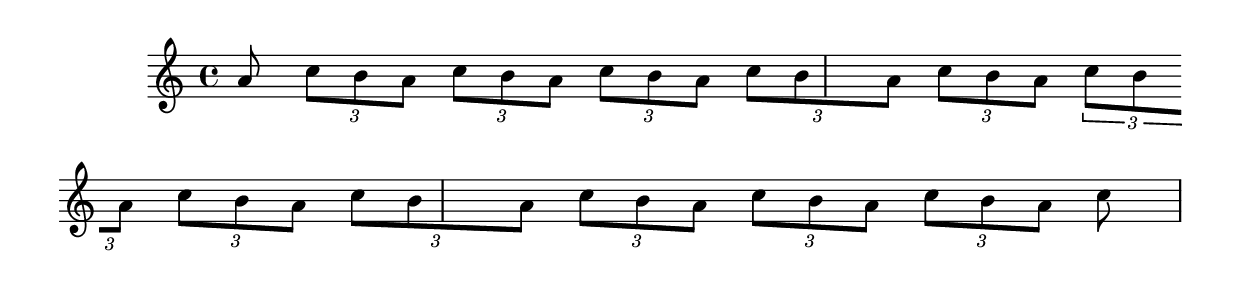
%% Do not edit this file; it is automatically
%% generated from LSR http://lsr.dsi.unimi.it
%% This file is in the public domain.
\version "2.13.16"

\header {
  lsrtags = "rhythms"

%% Translation of GIT committish: 1d589aa04c20d7711bf662618adbdd6d445db29d
 doctitlees = "Permitir saltos de línea dentro de grupos especiales con barra"
 texidoces = "
Este ejemplo artificial muestra cómo se pueden permitir tanto los
saltos de línea manuales como los automáticos dentro de un grupo de
valoración especial unido por una barra.  Observe que estos grupos
sincopados se deben barrar manualmente.

"

%% Translation of GIT committish: 0a868be38a775ecb1ef935b079000cebbc64de40
  texidocde = "
Dieses künstliche Beispiel zeigt, wie sowohl automatische als auch
manuelle Zeilenumbrüche innerhalb einer N-tole mit Balken erlaubt
werden können.  Diese unregelmäßige Bebalkung muss allerdings manuell
gesetzt werden.

"
  doctitlede = "Zeilenumbrüche bei N-tolen mit Balken erlauben"


%% Translation of GIT committish: 4da4307e396243a5a3bc33a0c2753acac92cb685
  texidocfr = "
Cet exemple peu académique démontre comment il est possible d'insérer un saut
de ligne dans un nolet portant une ligature.  Ces ligatures doivent toutefois
être explicites.

"
  doctitlefr = "Saut de ligne au milieu d'un nolet avec ligature"

  texidoc = "
This artificial example shows how both manual and automatic line breaks
may be permitted to within a beamed tuplet. Note that such off-beat
tuplets have to be beamed manually.

"
  doctitle = "Permitting line breaks within beamed tuplets"
} % begin verbatim

\layout {
  \context {
    \Voice
    % Permit line breaks within tuplets
    \remove "Forbid_line_break_engraver"
    % Allow beams to be broken at line breaks
    \override Beam #'breakable = ##t
  }
}
\relative c'' {
  a8
  \repeat unfold 5 { \times 2/3 { c[ b a] } }
  % Insert a manual line break within a tuplet
  \times 2/3 { c[ b \bar "" \break a] }
  \repeat unfold 5 { \times 2/3 { c[ b a] } }
  c8
}

